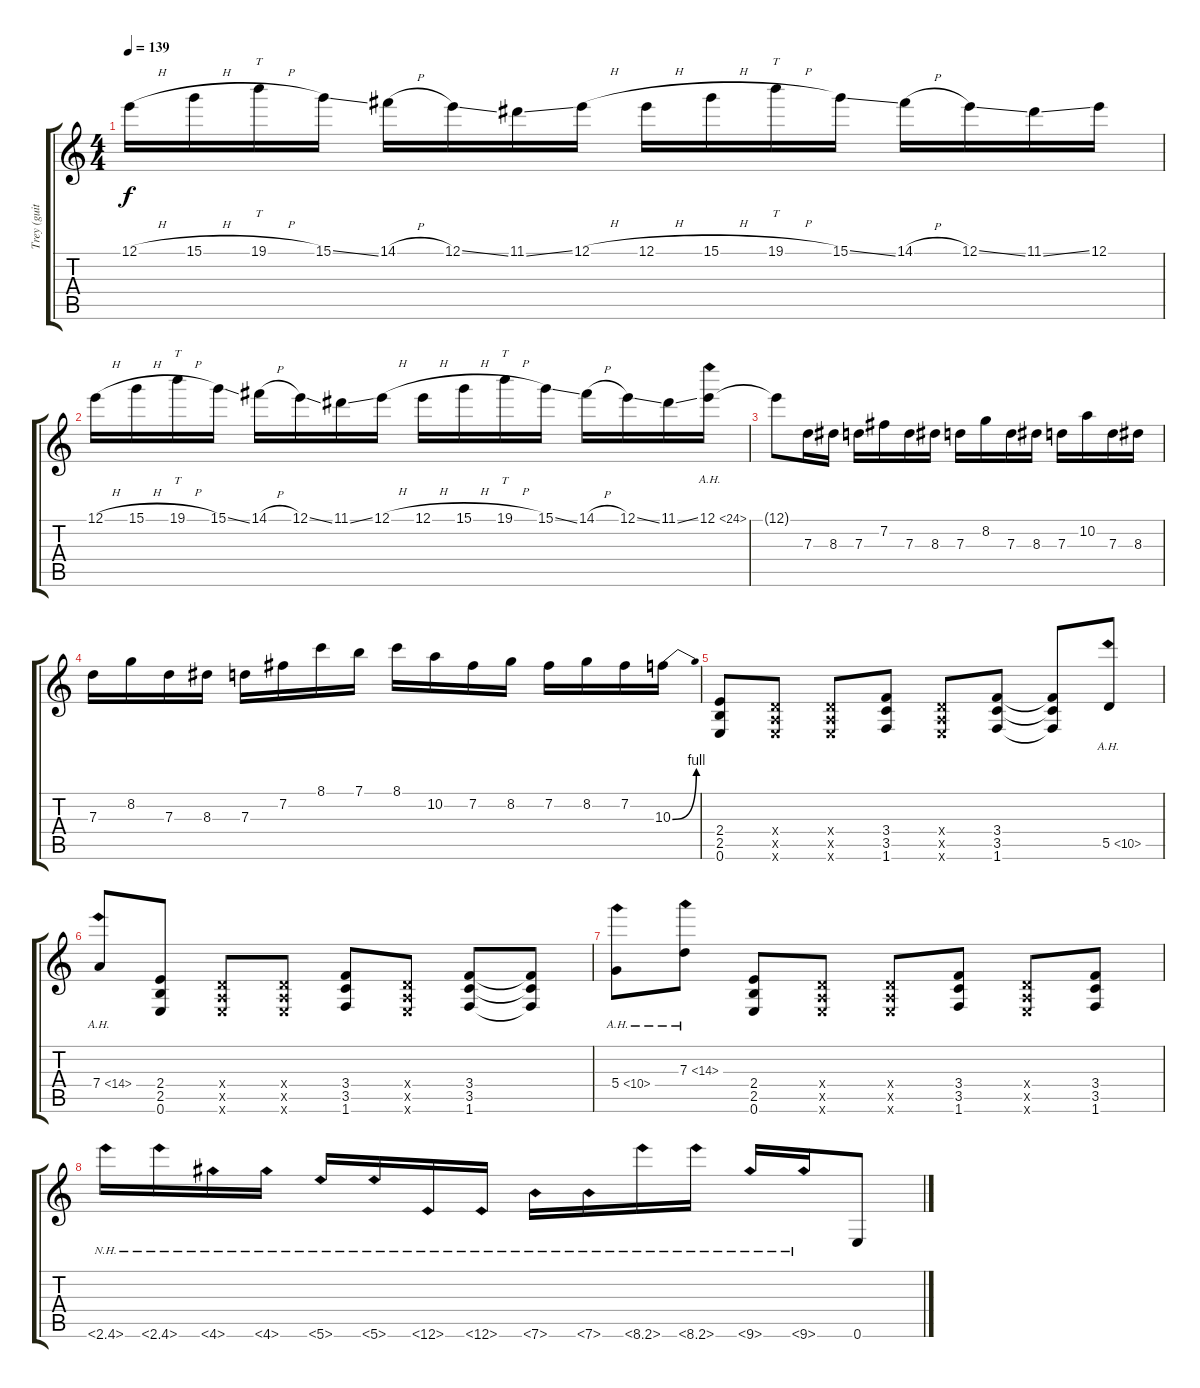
\track ("Trey (guitar) vocals" "Trey (guit") {instrument electricguitarmuted}
\staff {score tabs}
\tuning (E4 B3 G3 D3 A2 E2) {hide}
\ts (4 4)
\tempo 139
\clef g2
\ks c
12.1{h}.16{dy f} 15.1{h}.16 19.1{h}.16{tt} 15.1{ss}.16 14.1{h}.16 12.1{ss}.16 11.1{ss}.16 12.1{h}.16 12.1{h}.16 15.1{h}.16 19.1{h}.16{tt} 15.1{ss}.16 14.1{h}.16 12.1{ss}.16 11.1{ss}.16 12.1.16 |
12.1{h}.16 15.1{h}.16 19.1{h}.16{tt} 15.1{ss}.16 14.1{h}.16 12.1{ss}.16 11.1{ss}.16 12.1{h}.16 12.1{h}.16 15.1{h}.16 19.1{h}.16{tt} 15.1{ss}.16 14.1{h}.16 12.1{ss}.16 11.1{ss}.16 12.1{ah 12}.16 |
12.1{t}.8 7.3.16 8.3.16 7.3.16 7.2.16 7.3.16 8.3.16 7.3.16 8.2.16 7.3.16 8.3.16 7.3.16 10.2.16 7.3.16 8.3.16 |
7.3.16 8.2.16 7.3.16 8.3.16 7.3.16 7.2.16 8.1.16 7.1.16 8.1.16 10.2.16 7.2.16 8.2.16 7.2.16 8.2.16 7.2.16 10.3{be (bend 0 0 60 4)}.16 |
(2.4 2.5 0.6).8 (0.4{x} 0.5{x} 0.6{x}).8 (0.4{x} 0.5{x} 0.6{x}).8 (3.4 3.5 1.6).8 (0.4{x} 0.5{x} 0.6{x}).8 (3.4 3.5 1.6).8 (3.4{t} 3.5{t} 1.6{t}).8 5.5{ah 5}.8 |
7.4{ah 7}.8 (2.4 2.5 0.6).8 (0.4{x} 0.5{x} 0.6{x}).8 (0.4{x} 0.5{x} 0.6{x}).8 (3.4 3.5 1.6).8 (0.4{x} 0.5{x} 0.6{x}).8 (3.4 3.5 1.6).8 (3.4{t} 3.5{t} 1.6{t}).8 |
5.4{ah 5}.8 7.3{ah 7}.8 (2.4 2.5 0.6).8 (0.4{x} 0.5{x} 0.6{x}).8 (0.4{x} 0.5{x} 0.6{x}).8 (3.4 3.5 1.6).8 (0.4{x} 0.5{x} 0.6{x}).8 (3.4 3.5 1.6).8 |
2.6{nh}.16 2.6{nh}.16 4.6{nh}.16 4.6{nh}.16 5.6{nh}.16 5.6{nh}.16 6.6{nh}.16 6.6{nh}.16 7.6{nh}.16 7.6{nh}.16 8.6{nh}.16 8.6{nh}.16 9.6{nh}.16 9.6{nh}.16 0.6.8
